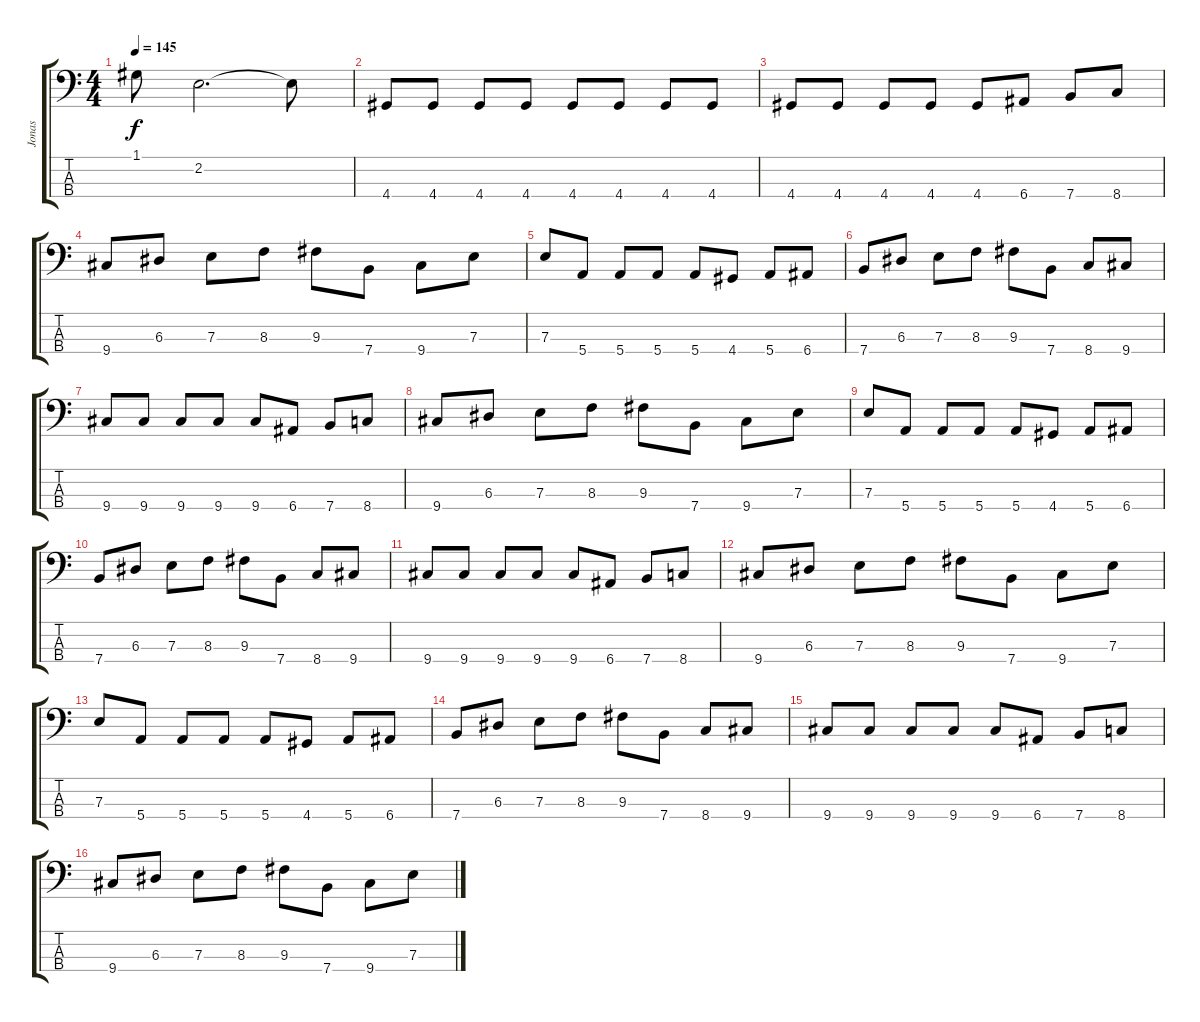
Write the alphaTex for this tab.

\track ("Jonas" "Jonas") {instrument slapbass2}
\staff {score tabs}
\tuning (G2 D2 A1 E1) {hide}
\ts (4 4)
\tempo 145
\clef f4
\ks c
1.1{t}.8{dy f} 2.2.2{d} 2.2{t}.8 |
4.4.8 4.4.8 4.4.8 4.4.8 4.4.8 4.4.8 4.4.8 4.4.8 |
4.4.8 4.4.8 4.4.8 4.4.8 4.4.8 6.4.8 7.4.8 8.4.8 |
9.4.8 6.3.8 7.3.8 8.3.8 9.3.8 7.4.8 9.4.8 7.3.8 |
7.3.8 5.4.8 5.4.8 5.4.8 5.4.8 4.4.8 5.4.8 6.4.8 |
7.4.8 6.3.8 7.3.8 8.3.8 9.3.8 7.4.8 8.4.8 9.4.8 |
9.4.8 9.4.8 9.4.8 9.4.8 9.4.8 6.4.8 7.4.8 8.4.8 |
9.4.8 6.3.8 7.3.8 8.3.8 9.3.8 7.4.8 9.4.8 7.3.8 |
7.3.8 5.4.8 5.4.8 5.4.8 5.4.8 4.4.8 5.4.8 6.4.8 |
7.4.8 6.3.8 7.3.8 8.3.8 9.3.8 7.4.8 8.4.8 9.4.8 |
9.4.8 9.4.8 9.4.8 9.4.8 9.4.8 6.4.8 7.4.8 8.4.8 |
9.4.8 6.3.8 7.3.8 8.3.8 9.3.8 7.4.8 9.4.8 7.3.8 |
7.3.8 5.4.8 5.4.8 5.4.8 5.4.8 4.4.8 5.4.8 6.4.8 |
7.4.8 6.3.8 7.3.8 8.3.8 9.3.8 7.4.8 8.4.8 9.4.8 |
9.4.8 9.4.8 9.4.8 9.4.8 9.4.8 6.4.8 7.4.8 8.4.8 |
9.4.8 6.3.8 7.3.8 8.3.8 9.3.8 7.4.8 9.4.8 7.3.8
